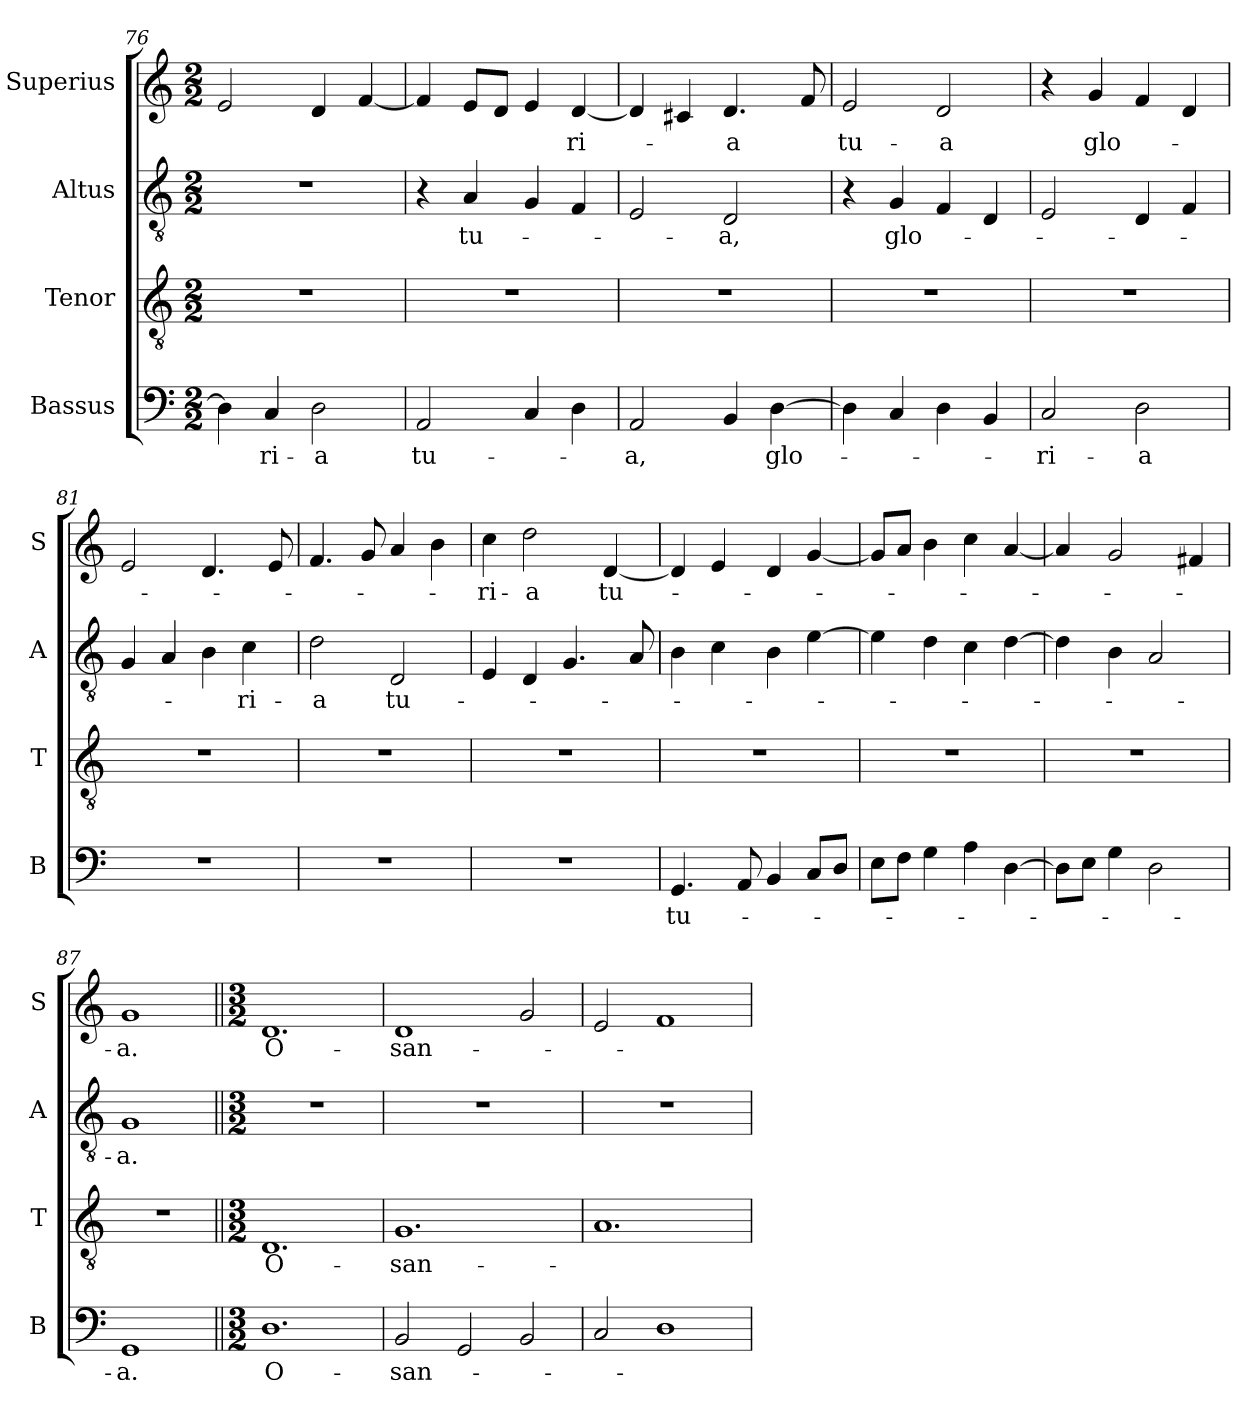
**kern	**text	**kern	**text	**kern	**text	**kern	**text
*part4	*part4	*part3	*part3	*part2	*part2	*part1	*part1
*staff4	*staff4	*staff3	*staff3	*staff2	*staff2	*staff1	*staff1
*I"Bassus	*	*I"Tenor	*	*I"Altus	*	*I"Superius	*
*I'B	*	*I'T	*	*I'A	*	*I'S	*
*clefF4	*	*clefGv2	*	*clefGv2	*	*clefG2	*
*k[]	*	*k[]	*	*k[]	*	*k[]	*
*M2/2	*	*M2/2	*	*M2/2	*	*M2/2	*
=76	=76	=76	=76	=76	=76	=76	=76
4D]	.	1r	.	1r	.	2e	.
4C	-ri-	.	.	.	.	.	.
2D	-a	.	.	.	.	4d	.
.	.	.	.	.	.	[4f	.
=77	=77	=77	=77	=77	=77	=77	=77
2AA	tu-	1r	.	4r	.	4f]	.
!	!	!	!	!	!LO:LY:i	!	!
.	.	.	.	4A	tu-	8eL	.
.	.	.	.	.	.	8dJ	.
4C	.	.	.	4G	.	4e	.
4D	.	.	.	4F	.	[4d	-ri-
=78	=78	=78	=78	=78	=78	=78	=78
!	!LO:LY:i	!	!	!	!	!	!
2AA	-a,	1r	.	2E	.	4d]	.
.	.	.	.	.	.	4c#X	.
!	!	!	!	!	!LO:LY:i	!	!
4BB	.	.	.	2D	-a,	4.d	-a
!	!LO:LY:i	!	!	!	!	!	!
[4D	glo-	.	.	.	.	.	.
.	.	.	.	.	.	8f	.
=79	=79	=79	=79	=79	=79	=79	=79
!	!	!	!	!	!	!	!LO:LY:i
4D]	.	1r	.	4r	.	2e	tu-
!	!	!	!	!	!LO:LY:i	!	!
4C	.	.	.	4G	glo-	.	.
!	!	!	!	!	!	!	!LO:LY:i
4D	.	.	.	4F	.	2d	-a
4BB	.	.	.	4D	.	.	.
=80	=80	=80	=80	=80	=80	=80	=80
!	!LO:LY:i	!	!	!	!	!	!
2C	-ri-	1r	.	2E	.	4r	.
!	!	!	!	!	!	!	!LO:LY:i
.	.	.	.	.	.	4g	glo-
!	!LO:LY:i	!	!	!	!	!	!
2D	-a	.	.	4D	.	4f	.
.	.	.	.	4F	.	4d	.
=81	=81	=81	=81	=81	=81	=81	=81
1r	.	1r	.	4G	.	2e	.
.	.	.	.	4A	.	.	.
.	.	.	.	4B	.	4.d	.
!	!	!	!	!	!LO:LY:i	!	!
.	.	.	.	4c	-ri-	.	.
.	.	.	.	.	.	8e	.
=82	=82	=82	=82	=82	=82	=82	=82
!	!	!	!	!	!LO:LY:i	!	!
1r	.	1r	.	2d	-a	4.f	.
.	.	.	.	.	.	8g	.
.	.	.	.	2D	tu-	4a	.
.	.	.	.	.	.	4b	.
=83	=83	=83	=83	=83	=83	=83	=83
!	!	!	!	!	!	!	!LO:LY:i
1r	.	1r	.	4E	.	4cc	-ri-
!	!	!	!	!	!	!	!LO:LY:i
.	.	.	.	4D	.	2dd	-a
.	.	.	.	4.G	.	.	.
.	.	.	.	.	.	[4d	tu-
.	.	.	.	8A	.	.	.
=84	=84	=84	=84	=84	=84	=84	=84
!	!LO:LY:i	!	!	!	!	!	!
4.GG	tu-	1r	.	4B	.	4d]	.
.	.	.	.	4c	.	4e	.
8AA	.	.	.	.	.	.	.
4BB	.	.	.	4B	.	4d	.
8CL	.	.	.	[4e	.	[4g	.
8DJ	.	.	.	.	.	.	.
=85	=85	=85	=85	=85	=85	=85	=85
8EL	.	1r	.	4e]	.	8gL]	.
8FJ	.	.	.	.	.	8aJ	.
4G	.	.	.	4d	.	4b	.
4A	.	.	.	4c	.	4cc	.
[4D	.	.	.	[4d	.	[4a	.
=86	=86	=86	=86	=86	=86	=86	=86
8DL]	.	1r	.	4d]	.	4a]	.
8EJ	.	.	.	.	.	.	.
4G	.	.	.	4B	.	2g	.
2D	.	.	.	2A	.	.	.
.	.	.	.	.	.	4f#X	.
=87	=87	=87	=87	=87	=87	=87	=87
1GG	-a.	1r	.	1G	-a.	1g	-a.
=88||	=88||	=88||	=88||	=88||	=88||	=88||	=88||
*M3/2	*	*M3/2	*	*M3/2	*	*M3/2	*
1.D	O-	1.D	O-	1.r	.	1.d	O-
=89	=89	=89	=89	=89	=89	=89	=89
2BB	-san-	1.G	-san-	1.r	.	1d	-san-
2GG	.	.	.	.	.	.	.
2BB	.	.	.	.	.	2g	.
=90	=90	=90	=90	=90	=90	=90	=90
2C	.	1.A	.	1.r	.	2e	.
1D	.	.	.	.	.	1f	.
=	=	=	=	=	=	=	=
*-	*-	*-	*-	*-	*-	*-	*-
